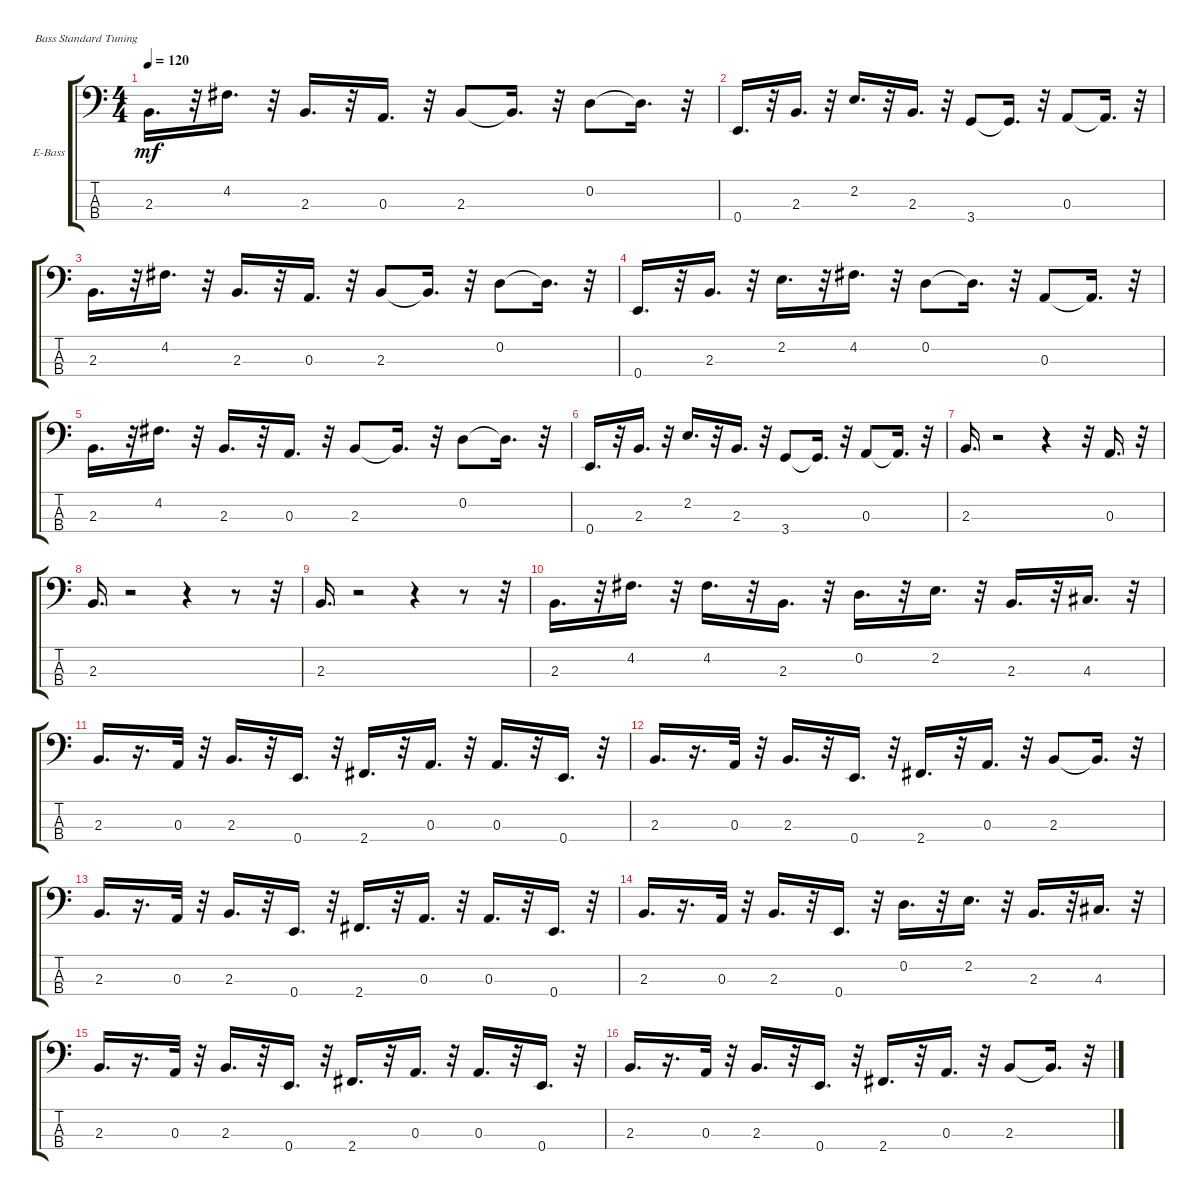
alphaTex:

\bracketExtendMode groupsimilarinstruments
\firstSystemTrackNameOrientation horizontal
\otherSystemsTrackNameOrientation horizontal
\track ("" "E-Bass") {instrument electricbassfinger}
\staff {score tabs}
\tuning (G2 D2 A1 E1)
\ts (4 4)
\tempo 120
\clef f4
\ks c
2.3.16{d dy mf} r.32 4.2.16{d} r.32 2.3.16{d} r.32 0.3.16{d} r.32 2.3.8 2.3{t}.16{d} r.32 0.2.8 0.2{t}.16{d} r.32 |
0.4.16{d} r.32 2.3.16{d} r.32 2.2.16{d} r.32 2.3.16{d} r.32 3.4.8 3.4{t}.16{d} r.32 0.3.8 0.3{t}.16{d} r.32 |
2.3.16{d} r.32 4.2.16{d} r.32 2.3.16{d} r.32 0.3.16{d} r.32 2.3.8 2.3{t}.16{d} r.32 0.2.8 0.2{t}.16{d} r.32 |
0.4.16{d} r.32 2.3.16{d} r.32 2.2.16{d} r.32 4.2.16{d} r.32 0.2.8 0.2{t}.16{d} r.32 0.3.8 0.3{t}.16{d} r.32 |
2.3.16{d} r.32 4.2.16{d} r.32 2.3.16{d} r.32 0.3.16{d} r.32 2.3.8 2.3{t}.16{d} r.32 0.2.8 0.2{t}.16{d} r.32 |
0.4.16{d} r.32 2.3.16{d} r.32 2.2.16{d} r.32 2.3.16{d} r.32 3.4.8 3.4{t}.16{d} r.32 0.3.8 0.3{t}.16{d} r.32 |
2.3.16{d} r.2 r.4 r.32 0.3.16{d} r.32 |
2.3.16{d} r.2 r.4 r.8 r.32 |
2.3.16{d} r.2 r.4 r.8 r.32 |
2.3.16{d} r.32 4.2.16{d} r.32 4.2.16{d} r.32 2.3.16{d} r.32 0.2.16{d} r.32 2.2.16{d} r.32 2.3.16{d} r.32 4.3.16{d} r.32 |
2.3.16{d} r.16{d} 0.3.32 r.32 2.3.16{d} r.32 0.4.16{d} r.32 2.4.16{d} r.32 0.3.16{d} r.32 0.3.16{d} r.32 0.4.16{d} r.32 |
2.3.16{d} r.16{d} 0.3.32 r.32 2.3.16{d} r.32 0.4.16{d} r.32 2.4.16{d} r.32 0.3.16{d} r.32 2.3.8 2.3{t}.16{d} r.32 |
2.3.16{d} r.16{d} 0.3.32 r.32 2.3.16{d} r.32 0.4.16{d} r.32 2.4.16{d} r.32 0.3.16{d} r.32 0.3.16{d} r.32 0.4.16{d} r.32 |
2.3.16{d} r.16{d} 0.3.32 r.32 2.3.16{d} r.32 0.4.16{d} r.32 0.2.16{d} r.32 2.2.16{d} r.32 2.3.16{d} r.32 4.3.16{d} r.32 |
2.3.16{d} r.16{d} 0.3.32 r.32 2.3.16{d} r.32 0.4.16{d} r.32 2.4.16{d} r.32 0.3.16{d} r.32 0.3.16{d} r.32 0.4.16{d} r.32 |
2.3.16{d} r.16{d} 0.3.32 r.32 2.3.16{d} r.32 0.4.16{d} r.32 2.4.16{d} r.32 0.3.16{d} r.32 2.3.8 2.3{t}.16{d} r.32
